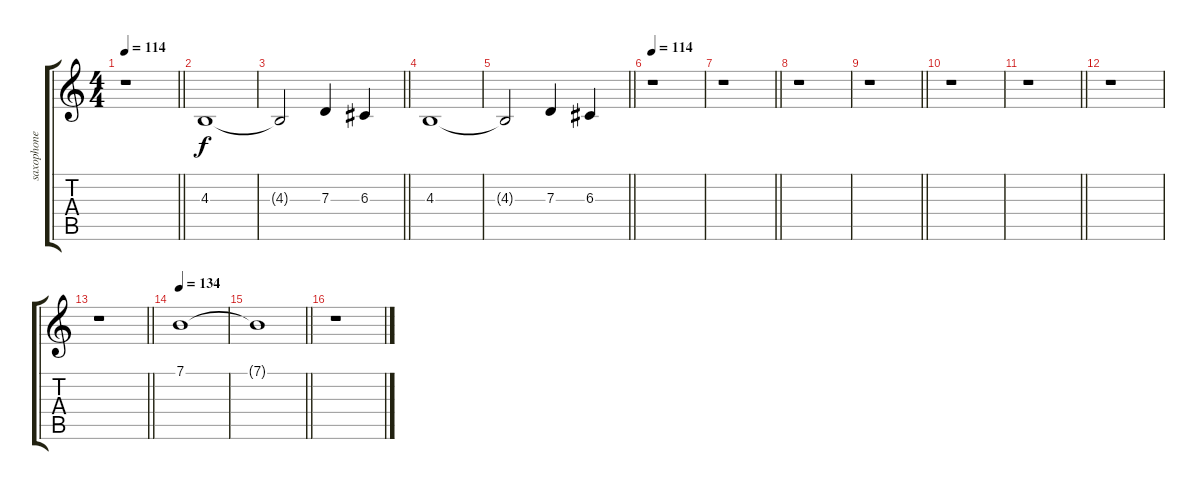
\track ("saxophone ( J-F ) " "saxophone ") {instrument baritonesax}
\staff {score tabs}
\tuning (E4 B3 G3 D3 A2 E2) {hide}
\ts (4 4)
\tempo 114
\clef g2
\barLineRight lightlight
\ks c
r.1{dy f} |
4.3.1 |
\barLineRight lightlight
4.3{t}.2 7.3.4 6.3.4 |
4.3.1 |
\barLineRight lightlight
4.3{t}.2 7.3.4 6.3.4 |
\tempo 114
r.1 |
\barLineRight lightlight
r.1 |
r.1 |
\barLineRight lightlight
r.1 |
r.1 |
\barLineRight lightlight
r.1 |
r.1 |
\barLineRight lightlight
r.1 |
\tempo 134
7.1.1 |
\barLineRight lightlight
7.1{t}.1 |
r.1
